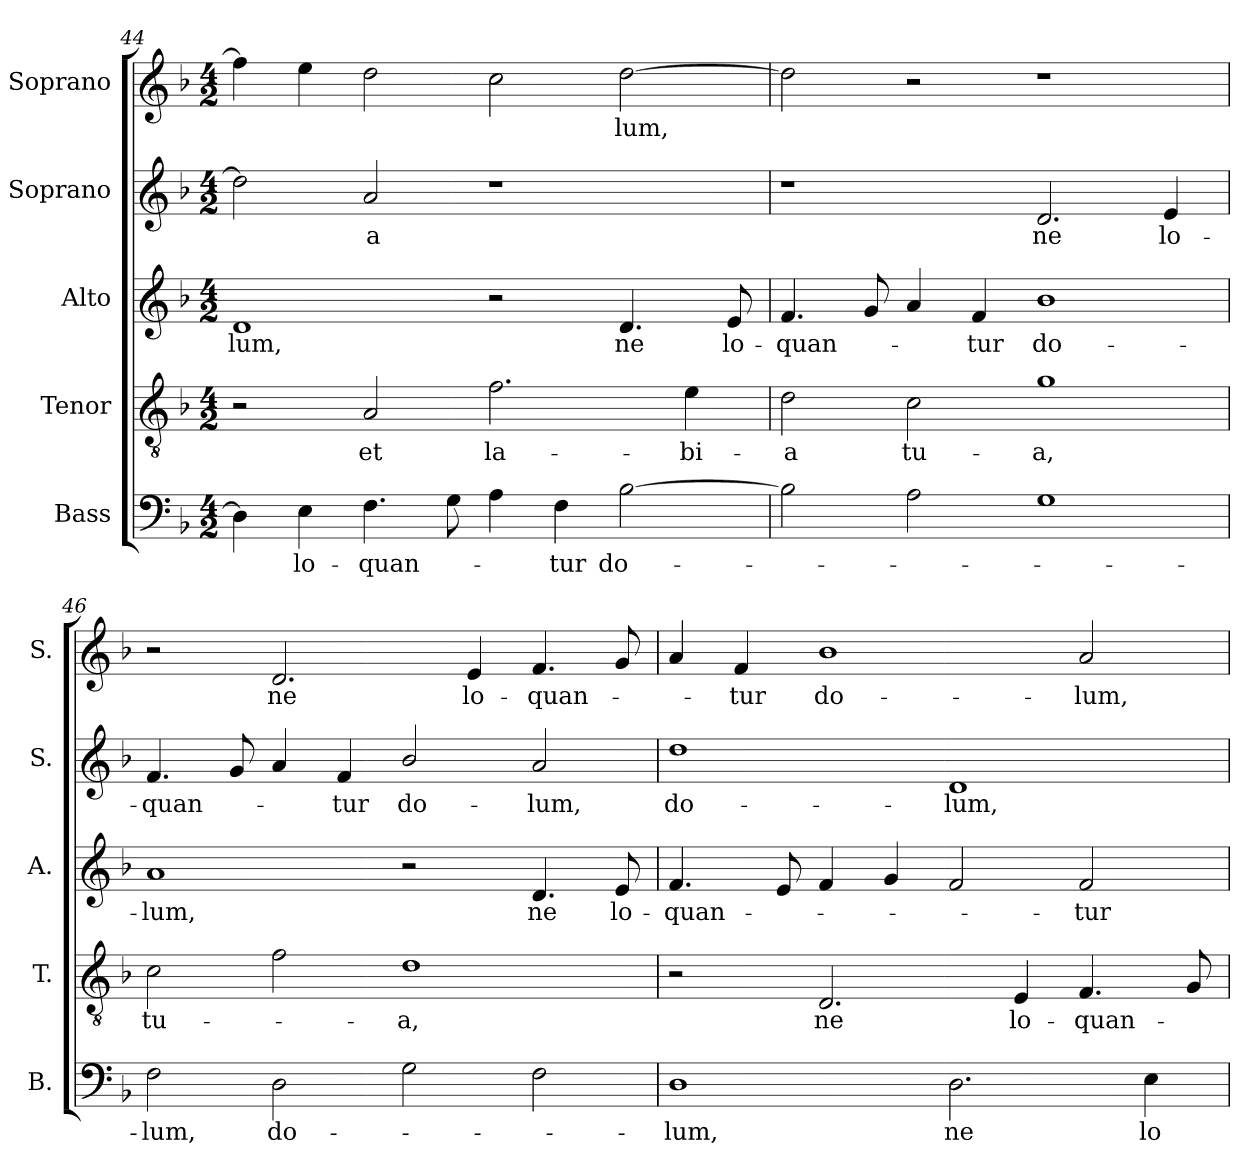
**kern	**text	**kern	**text	**kern	**text	**kern	**text	**kern	**text
*part5	*part5	*part4	*part4	*part3	*part3	*part2	*part2	*part1	*part1
*staff5	*staff5	*staff4	*staff4	*staff3	*staff3	*staff2	*staff2	*staff1	*staff1
*I"Bass	*	*I"Tenor	*	*I"Alto	*	*I"Soprano	*	*I"Soprano	*
*I'B.	*	*I'T.	*	*I'A.	*	*I'S.	*	*I'S.	*
*clefF4	*	*clefGv2	*	*clefG2	*	*clefG2	*	*clefG2	*
*	*	*ITrd7c12	*	*	*	*	*	*	*
*k[b-]	*	*k[b-]	*	*k[b-]	*	*k[b-]	*	*k[b-]	*
*F:	*	*F:	*	*F:	*	*F:	*	*F:	*
*M4/2	*	*M4/2	*	*M4/2	*	*M4/2	*	*M4/2	*
=44	=44	=44	=44	=44	=44	=44	=44	=44	=44
!	!	!	!	!	!LO:LY:b:color=#000000	!	!	!	!
4Di\]	.	2r	.	1di	-lum,	2ddi\]	.	4ffi\]	.
!	!LO:LY:b:color=#000000	!	!	!	!	!	!	!	!
4Ei\	lo-	.	.	.	.	.	.	4eei\	.
!	!LO:LY:b:color=#000000	!	!	!	!	!	!	!	!
!	!	!	!LO:LY:b:color=#000000	!	!	!	!	!	!
!	!	!	!	!	!	!	!LO:LY:b:color=#000000	!	!
4.Fi\	-quan-	2AAi/	et	.	.	2ai/	-a	2ddi\	.
8Gi\	.	.	.	.	.	.	.	.	.
!	!	!	!LO:LY:b:color=#000000	!	!	!	!	!	!
4Ai\	.	2.Fi\	la-	2r	.	1r	.	2cci\	.
!	!LO:LY:b:color=#000000	!	!	!	!	!	!	!	!
4Fi\	-tur	.	.	.	.	.	.	.	.
!	!LO:LY:b:color=#000000	!	!	!	!	!	!	!	!
!	!	!	!	!	!LO:LY:b:color=#000000	!	!	!	!
!	!	!	!	!	!	!	!	!	!LO:LY:b:color=#000000
[2B-i\	do-	.	.	4.di/	ne	.	.	[2ddi\	-lum,
!	!	!	!LO:LY:b:color=#000000	!	!	!	!	!	!
.	.	4Ei\	-bi-	.	.	.	.	.	.
!	!	!	!	!	!LO:LY:b:color=#000000	!	!	!	!
.	.	.	.	8ei/	lo-	.	.	.	.
=45	=45	=45	=45	=45	=45	=45	=45	=45	=45
!	!	!	!LO:LY:b:color=#000000	!	!	!	!	!	!
!	!	!	!	!	!LO:LY:b:color=#000000	!	!	!	!
2B-i\]	.	2Di\	-a	4.fi/	-quan-	1r	.	2ddi\]	.
.	.	.	.	8gi/	.	.	.	.	.
!	!	!	!LO:LY:b:color=#000000	!	!	!	!	!	!
2Ai\	.	2Ci\	tu-	4ai/	.	.	.	2r	.
!	!	!	!	!	!LO:LY:b:color=#000000	!	!	!	!
.	.	.	.	4fi/	-tur	.	.	.	.
!	!	!	!LO:LY:b:color=#000000	!	!	!	!	!	!
!	!	!	!	!	!LO:LY:b:color=#000000	!	!	!	!
!	!	!	!	!	!	!	!LO:LY:b:color=#000000	!	!
1Gi	.	1Gi	-a,	1b-i	do-	2.di/	ne	1r	.
!	!	!	!	!	!	!	!LO:LY:b:color=#000000	!	!
.	.	.	.	.	.	4ei/	lo-	.	.
=46	=46	=46	=46	=46	=46	=46	=46	=46	=46
!	!LO:LY:b:color=#000000	!	!	!	!	!	!	!	!
!	!	!	!LO:LY:b:color=#000000	!	!	!	!	!	!
!	!	!	!	!	!LO:LY:b:color=#000000	!	!	!	!
!	!	!	!	!	!	!	!LO:LY:b:color=#000000	!	!
2Fi\	-lum,	2Ci\	tu-	1ai	-lum,	4.fi/	-quan-	2r	.
.	.	.	.	.	.	8gi/	.	.	.
!	!LO:LY:b:color=#000000	!	!	!	!	!	!	!	!
!	!	!	!	!	!	!	!	!	!LO:LY:b:color=#000000
2Di\	do-	2Fi\	.	.	.	4ai/	.	2.di/	ne
!	!	!	!	!	!	!	!LO:LY:b:color=#000000	!	!
.	.	.	.	.	.	4fi/	-tur	.	.
!	!	!	!LO:LY:b:color=#000000	!	!	!	!	!	!
!	!	!	!	!	!	!	!LO:LY:b:color=#000000	!	!
2Gi\	.	1Di	-a,	2r	.	2b-i/	do-	.	.
!	!	!	!	!	!	!	!	!	!LO:LY:b:color=#000000
.	.	.	.	.	.	.	.	4ei/	lo-
!	!	!	!	!	!LO:LY:b:color=#000000	!	!	!	!
!	!	!	!	!	!	!	!LO:LY:b:color=#000000	!	!
!	!	!	!	!	!	!	!	!	!LO:LY:b:color=#000000
2Fi\	.	.	.	4.di/	ne	2ai/	-lum,	4.fi/	-quan-
!	!	!	!	!	!LO:LY:b:color=#000000	!	!	!	!
.	.	.	.	8ei/	lo-	.	.	8gi/	.
!!LO:LB:g=z
=47	=47	=47	=47	=47	=47	=47	=47	=47	=47
!	!LO:LY:b:color=#000000	!	!	!	!	!	!	!	!
!	!	!	!	!	!LO:LY:b:color=#000000	!	!	!	!
!	!	!	!	!	!	!	!LO:LY:b:color=#000000	!	!
1Di	-lum,	2r	.	4.fi/	-quan-	1ddi	do-	4ai/	.
!	!	!	!	!	!	!	!	!	!LO:LY:b:color=#000000
.	.	.	.	.	.	.	.	4fi/	-tur
.	.	.	.	8ei/	.	.	.	.	.
!	!	!	!LO:LY:b:color=#000000	!	!	!	!	!	!
!	!	!	!	!	!	!	!	!	!LO:LY:b:color=#000000
.	.	2.DDi/	ne	4fi/	.	.	.	1b-i	do-
.	.	.	.	4gi/	.	.	.	.	.
!	!LO:LY:b:color=#000000	!	!	!	!	!	!	!	!
!	!	!	!	!	!	!	!LO:LY:b:color=#000000	!	!
2.Di\	ne	.	.	2fi/	.	1di	-lum,	.	.
!	!	!	!LO:LY:b:color=#000000	!	!	!	!	!	!
.	.	4EEi/	lo-	.	.	.	.	.	.
!	!	!	!LO:LY:b:color=#000000	!	!	!	!	!	!
!	!	!	!	!	!LO:LY:b:color=#000000	!	!	!	!
!	!	!	!	!	!	!	!	!	!LO:LY:b:color=#000000
.	.	4.FFi/	-quan-	2fi/	-tur	.	.	2ai/	-lum,
!	!LO:LY:b:color=#000000	!	!	!	!	!	!	!	!
4Ei\	lo-	.	.	.	.	.	.	.	.
.	.	8GGi/	.	.	.	.	.	.	.
=	=	=	=	=	=	=	=	=	=
*-	*-	*-	*-	*-	*-	*-	*-	*-	*-
